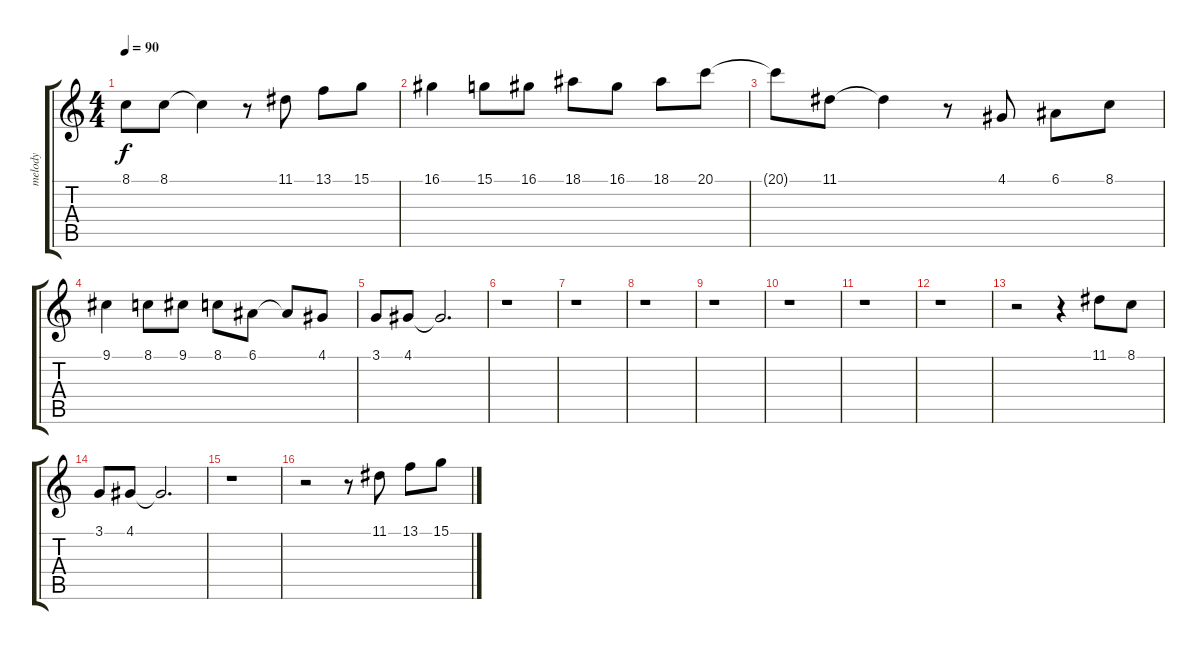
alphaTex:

\track ("melody" "melody") {instrument flute}
\staff {score tabs}
\tuning (E4 B3 G3 D3 A2 E2) {hide}
\ts (4 4)
\tempo 90
\clef g2
\ks c
8.1{t}.8{dy f} 8.1.8 8.1{t}.4 r.8 11.1.8 13.1.8 15.1.8 |
16.1.4 15.1.8 16.1.8 18.1.8 16.1.8 18.1.8 20.1.8 |
20.1{t}.8 11.1.8 11.1{t}.4 r.8 4.1.8 6.1.8 8.1.8 |
9.1.4 8.1.8 9.1.8 8.1.8 6.1.8 6.1{t}.8 4.1.8 |
3.1.8 4.1.8 4.1{t}.2{d} |
r.1 |
r.1 |
r.1 |
r.1 |
r.1 |
r.1 |
r.1 |
r.2 r.4 11.1.8 8.1.8 |
3.1.8 4.1.8 4.1{t}.2{d} |
r.1 |
r.2 r.8 11.1.8 13.1.8 15.1.8
